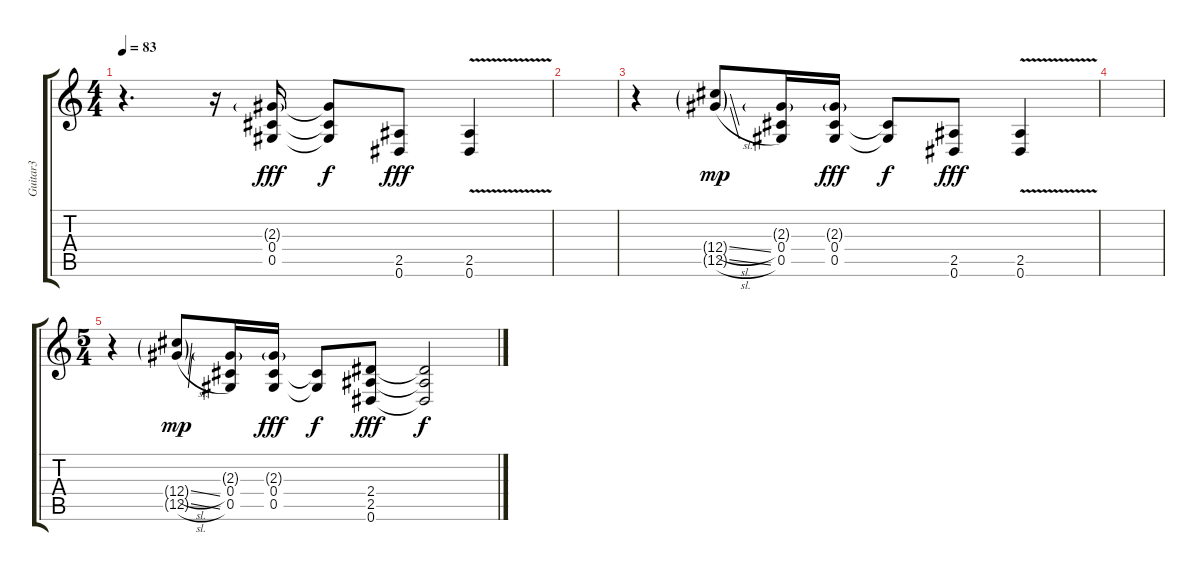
\track ("Guitar3" "Guitar3") {instrument distortionguitar}
\staff {score tabs}
\tuning (Eb4 Bb3 Gb3 Db3 Ab2 Eb2) {hide}
\ts (4 4)
\tempo 83
\clef g2
\ks c
r.4{d dy fff} r.16 (2.3{g} 0.4 0.5).16 (2.3{t} 0.4{t} 0.5{t}).8{dy f} (2.5 0.6).8{dy fff} (2.5{v} 0.6{v}).4 |
|
r.4 (12.4{sl g} 12.5{sl g}).8{dy mp} (2.3{g} 0.4 0.5).16 (2.3{g} 0.4 0.5).16{dy fff} (0.4{t} 0.5{t}).8{dy f} (2.5 0.6).8{dy fff} (2.5{v} 0.6{v}).4 |
|
\ts (5 4)
r.4 (12.4{sl g} 12.5{sl g}).8{dy mp} (2.3{g} 0.4 0.5).16 (2.3{g} 0.4 0.5).16{dy fff} (0.4{t} 0.5{t}).8{dy f} (2.4 2.5 0.6).8{dy fff} (2.4{t} 2.5{t} 0.6{t}).2{dy f}
